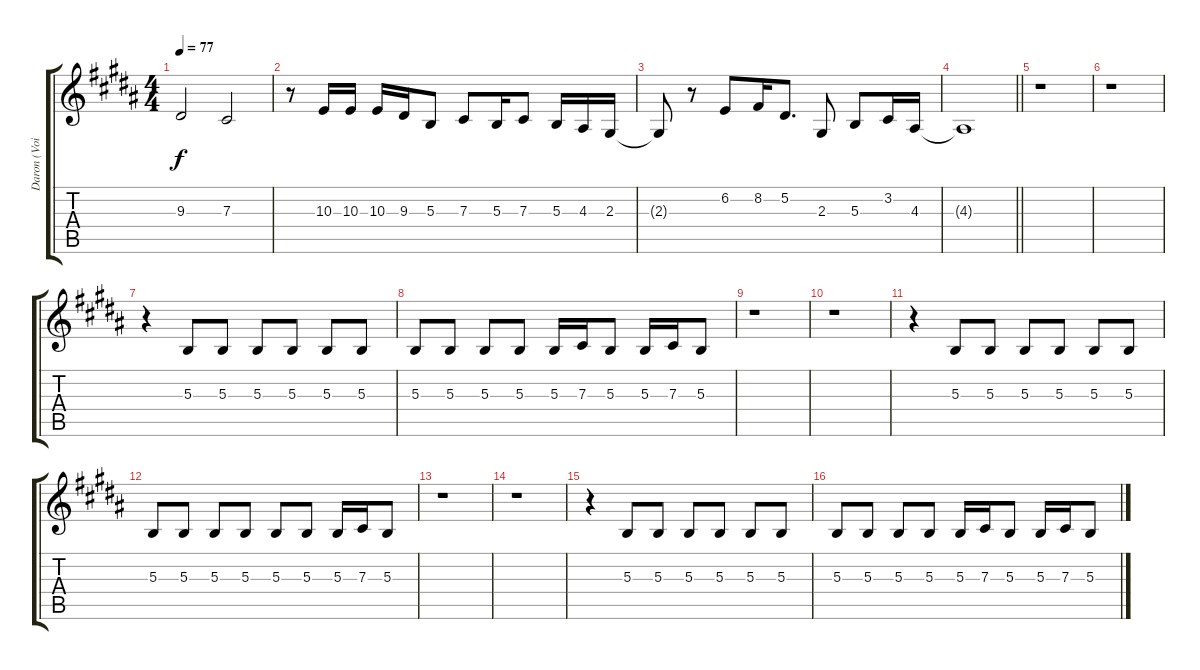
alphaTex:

\track ("Daron (Voice)" "Daron (Voi") {instrument synthvoice}
\staff {score tabs}
\tuning (Eb4 Bb3 Gb3 Db3 Ab2 Db2) {hide}
\ts (4 4)
\tempo 77
\clef g2
\ks g#minor
9.3.2{dy f} 7.3.2 |
r.8 10.3.16 10.3.16 10.3.16 9.3.16 5.3.8 7.3.8 5.3.16 7.3.8 5.3.16 4.3.16 2.3.16 |
2.3{t}.8 r.8 6.2.8 8.2.16 5.2.8{d} 2.3.8 5.3.8 3.2.16 4.3.16 |
\barLineRight lightlight
4.3{t}.1 |
r.1 |
r.1 |
r.4 5.3.8 5.3.8 5.3.8 5.3.8 5.3.8 5.3.8 |
5.3.8 5.3.8 5.3.8 5.3.8 5.3.16 7.3.16 5.3.8 5.3.16 7.3.16 5.3.8 |
r.1 |
r.1 |
r.4 5.3.8 5.3.8 5.3.8 5.3.8 5.3.8 5.3.8 |
5.3.8 5.3.8 5.3.8 5.3.8 5.3.8 5.3.8 5.3.16 7.3.16 5.3.8 |
r.1 |
r.1 |
r.4 5.3.8 5.3.8 5.3.8 5.3.8 5.3.8 5.3.8 |
5.3.8 5.3.8 5.3.8 5.3.8 5.3.16 7.3.16 5.3.8 5.3.16 7.3.16 5.3.8
